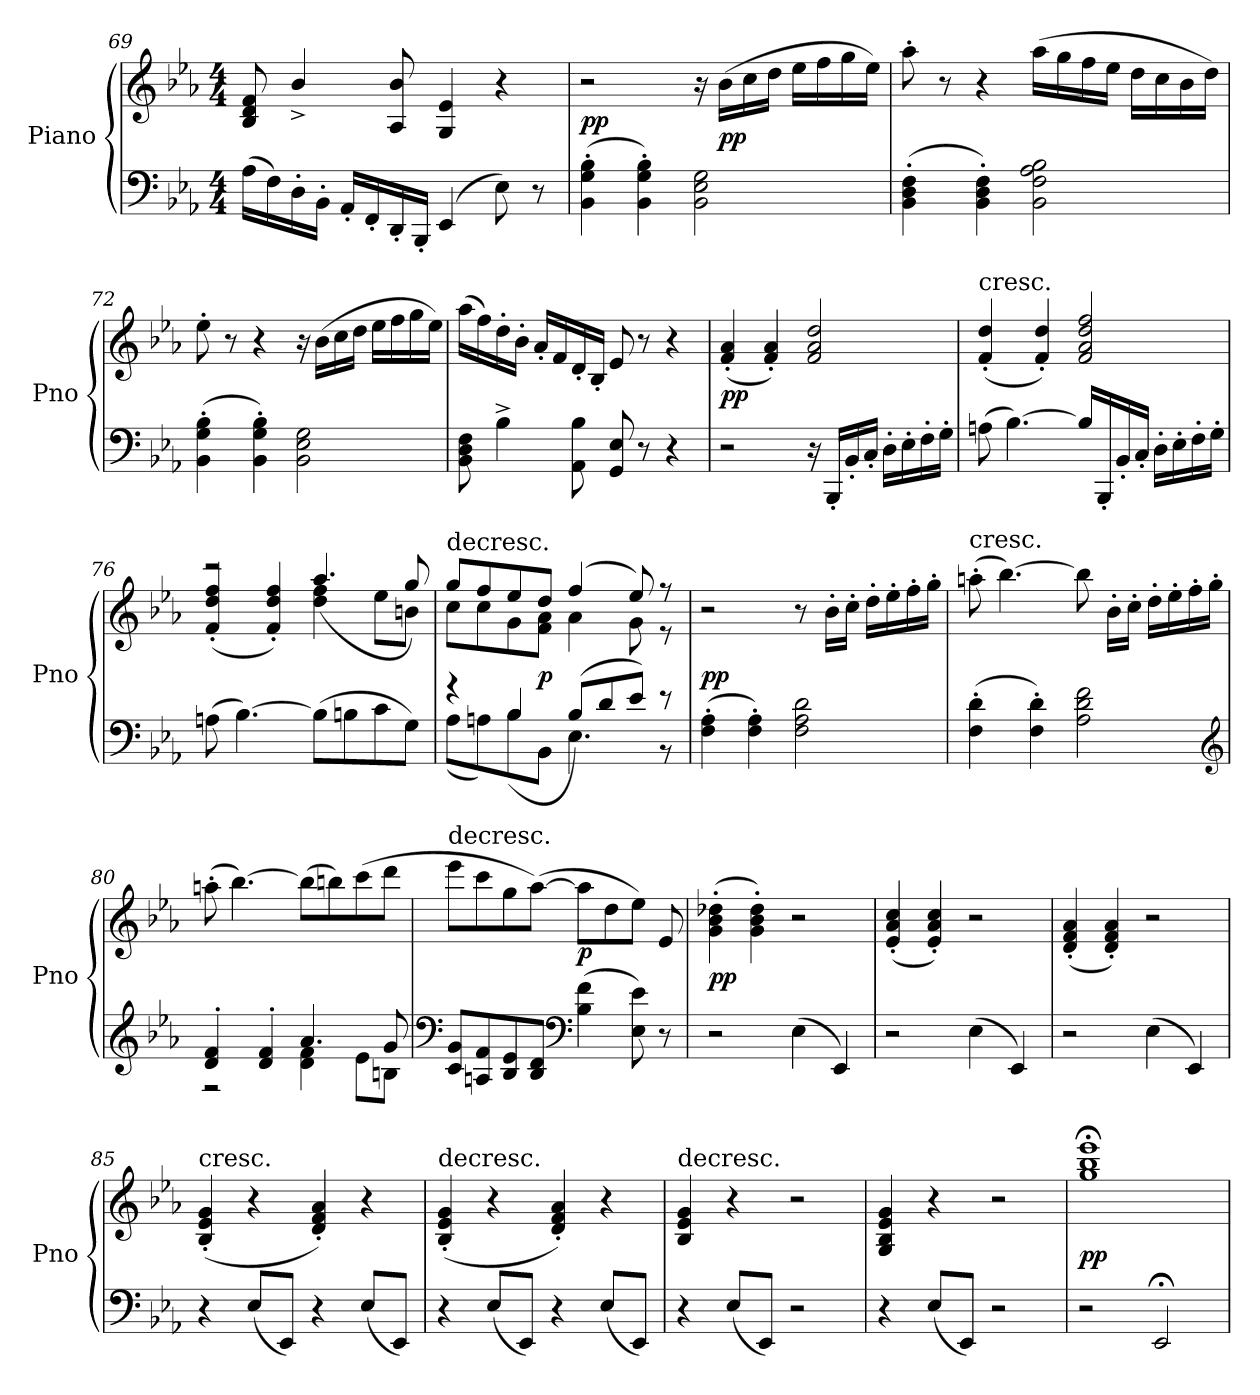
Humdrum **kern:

**kern	**kern	**dynam
*part1	*part1	*part1
*staff2	*staff1	*staff1/2
*I"Piano	*	*
*I'Pno	*	*
*clefF4	*clefG2	*
*k[b-e-a-]	*k[b-e-a-]	*
*M4/4	*M4/4	*
=69	=69	=69
(16A-\LL	8B-/ 8d/ 8f/	.
16F\)	.	.
16D'\	4b-^/	.
16BB-'\JJ	.	.
16AA-'/LL	.	.
16FF'/	.	.
16DD'/	8A-/ 8b-/	.
16BBB-'/JJ	.	.
(4EE-/	4G/ 4e-/	.
8E-\)	4r	.
8r	.	.
=70	=70	=70
(4BB-'\ 4G'\ 4B-'\	2r	pp
4BB-'\ 4G'\ 4B-'\)	.	.
2BB-\ 2E-\ 2G\	16r	.
.	(16b-\LL	pp
.	16cc\	.
.	16dd\JJ	.
.	16ee-\LL	.
.	16ff\	.
.	16gg\	.
.	16ee-\JJ)	.
=71	=71	=71
(4BB-'\ 4D'\ 4F'\	8aa-'\	.
.	8r	.
4BB-'\ 4D'\ 4F'\)	4r	.
2BB-\ 2F\ 2A-\ 2B-\	(16aa-\LL	.
.	16gg\	.
.	16ff\	.
.	16ee-\JJ	.
.	16dd\LL	.
.	16cc\	.
.	16b-\	.
.	16dd\JJ)	.
=72	=72	=72
(4BB-'\ 4G'\ 4B-'\	8ee-'\	.
.	8r	.
4BB-'\ 4G'\ 4B-'\)	4r	.
2BB-\ 2E-\ 2G\	16r	.
.	(16b-\LL	.
.	16cc\	.
.	16dd\JJ	.
.	16ee-\LL	.
.	16ff\	.
.	16gg\	.
.	16ee-\JJ)	.
=73	=73	=73
8BB-\ 8D\ 8F\	(16aa-\LL	.
.	16ff\)	.
4B-^\	16dd'\	.
.	16b-'\JJ	.
.	16a-'/LL	.
.	16f/	.
8AA-\ 8B-\	16d'/	.
.	16B-'/JJ	.
8GG/ 8E-/	8e-/	.
8r	8r	.
4r	4r	.
=74	=74	=74
2r	(4f'/ 4a-'/	pp
.	4f'/ 4a-'/)	.
16r	2f/ 2a-/ 2dd/	.
16BBB-'/LL	.	.
16BB-'/	.	.
16C'/JJ	.	.
16D'\LL	.	.
16E-'\	.	.
16F'\	.	.
16G'\JJ	.	.
=75	=75	=75
!	!LO:TX:t=cresc.	!
(8An\	(4f'/ 4dd'/	.
[4.B-\)	.	.
.	4f'/ 4dd'/)	.
16B-/LL]	2f/ 2a-/ 2dd/ 2ff/	.
16BBB-'/	.	.
16BB-'/	.	.
16C'/JJ	.	.
16D'\LL	.	.
16E-'\	.	.
16F'\	.	.
16G'\JJ	.	.
=76	=76	=76
*	*^	*
(8An\	2r	(4f'/ 4dd'/ 4ff'/	.
[4.B-\)	.	.	.
.	.	4f'/ 4dd'/ 4ff'/)	.
(8B-\L]	4dd\ 4ff\	(4.aa-/	.
8Bn\	.	.	.
8c\	8ee-\L	.	.
8G\J)	8bn\J	8gg/)	.
=77	=77	=77	=77
*^	*	*	*
!	!	!LO:TX:t=decresc.	!	!
4r	(8A-\L	8gg/L	8cc\L	.
.	8An\)	8ff/	8cc\	.
4B-/	(8B-\	8ee-/	8g\	.
.	8BB-\J	8dd/J	8f\ 8a-\J	p
(8B-/L)	4.E-\	(4ff/	4a-\	.
8d/	.	.	.	.
8e-/J)	.	8ee-/)	8g\	.
8r	8r	8r	8r	.
*v	*v	*	*	*
*	*v	*v	*
=78	=78	=78
(4F'\ 4A-'\	2r	pp
4F'\ 4A-'\)	.	.
2F\ 2A-\ 2d\	8r	.
.	16b-'\LL	.
.	16cc'\JJ	.
.	16dd'\LL	.
.	16ee-'\	.
.	16ff'\	.
.	16gg'\JJ	.
=79	=79	=79
!	!LO:TX:t=cresc.	!
(4F'\ 4d'\	(8aan'\	.
.	[4.bb-\)	.
4F'\ 4d'\)	.	.
2A-\ 2d\ 2f\	8bb-\]	.
.	16b-'\LL	.
.	16cc'\JJ	.
.	16dd'\LL	.
.	16ee-'\	.
.	16ff'\	.
.	16gg'\JJ	.
*clefG2	*	*
=80	=80	=80
*^	*	*
4d'/ 4f'/	2r	(8aan'\	.
.	.	[4.bb-\)	.
4d'/ 4f'/	.	.	.
4.a-/	4d\ 4f\	(8bb-\L]	.
.	.	8bbn\)	.
.	8e-\L	(8ccc\	.
8g/	8Bn\J	8ddd\J	.
=81	=81	=81	=81
!	!	!LO:TX:t=decresc.	!
*v	*v	*	*
8c/ 8g/L	8eee-\L	.
8An/ 8f/	8ccc\	.
8B-/ 8e-/	8gg\	.
8B-/ 8d/J	([8aa-\J)	.
*clefF4	*	*
(4B-\ 4f\	8aa-\L]	p
.	8dd\	.
8E-\ 8e-\)	8ee-\J)	.
8r	8e-/	.
=82	=82	=82
2r	(4g'\ 4b-'\ 4dd-X'\	pp
.	4g'\ 4b-'\ 4dd-'\)	.
(4E-\	2r	.
4EE-/)	.	.
=83	=83	=83
2r	(4e-'/ 4a-'/ 4cc'/	.
.	4e-'/ 4a-'/ 4cc'/)	.
(4E-\	2r	.
4EE-/)	.	.
=84	=84	=84
2r	(4d'/ 4f'/ 4a-'/	.
.	4d'/ 4f'/ 4a-'/)	.
(4E-\	2r	.
4EE-/)	.	.
=85	=85	=85
!	!LO:TX:t=cresc.	!
4r	(4B-'/ 4e-'/ 4g'/	.
(8E-/L	4r	.
8EE-/J)	.	.
4r	4d'/ 4f'/ 4a-'/)	.
(8E-/L	4r	.
8EE-/J)	.	.
=86	=86	=86
!	!LO:TX:t=decresc.	!
4r	(4B-'/ 4e-'/ 4g'/	.
(8E-/L	4r	.
8EE-/J)	.	.
4r	4d'/ 4f'/ 4a-'/)	.
(8E-/L	4r	.
8EE-/J)	.	.
=87	=87	=87
!	!LO:TX:t=decresc.	!
4r	4B-/ 4e-/ 4g/	.
(8E-/L	4r	.
8EE-/J)	.	.
2r	2r	.
=88	=88	=88
4r	4G/ 4B-/ 4e-/ 4g/	.
(8E-/L	4r	.
8EE-/J)	.	.
2r	2r	.
=89	=89	=89
2r	1gg;< 1bb-;< 1eee-;<	pp
2EE-;</	.	.
=	=	=
*-	*-	*-
